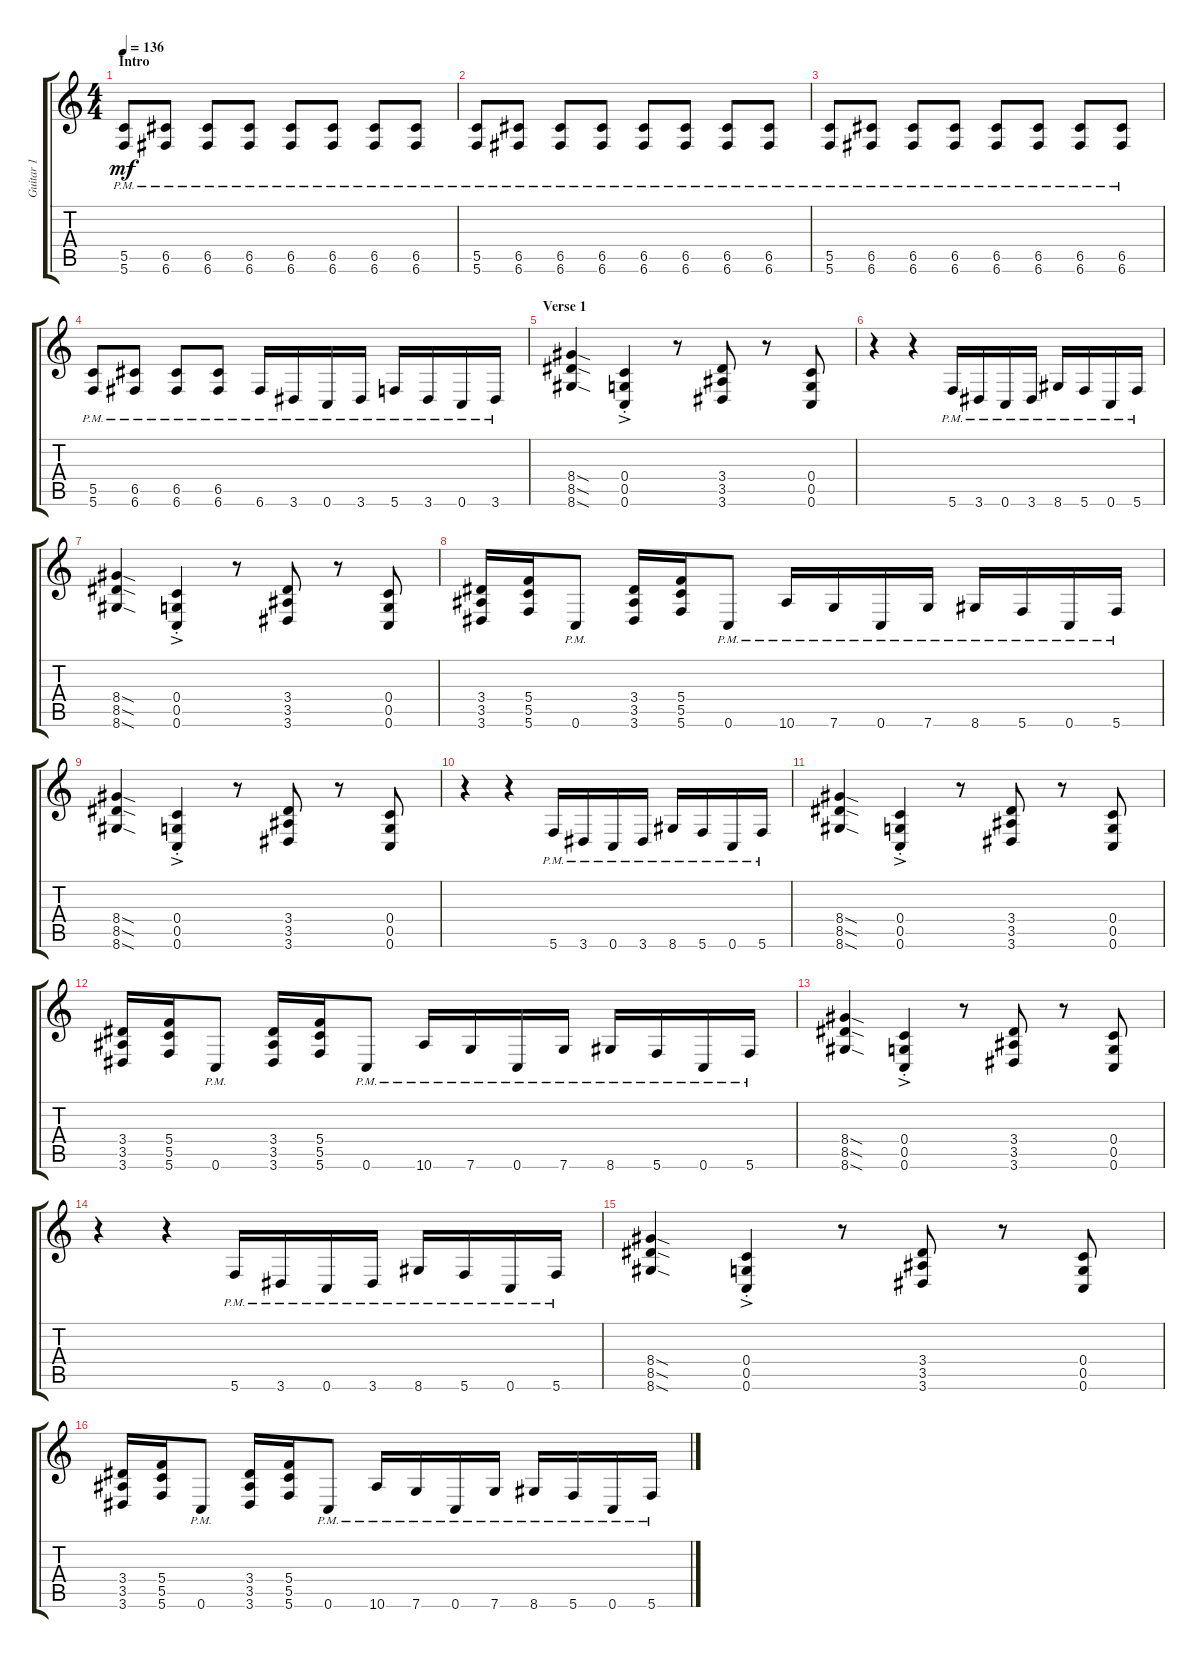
\track ("Guitar 1" "Guitar 1") {instrument distortionguitar}
\staff {score tabs}
\tuning (D4 A3 F3 C3 G2 C2) {hide}
\ts (4 4)
\section ("" "Intro")
\tempo 136
\clef g2
\ks c
(5.5{pm} 5.6{pm}).8{dy mf instrument distortionguitar} (6.5{pm} 6.6{pm}).8 (6.5{pm} 6.6{pm}).8 (6.5{pm} 6.6{pm}).8 (6.5{pm} 6.6{pm}).8 (6.5{pm} 6.6{pm}).8 (6.5{pm} 6.6{pm}).8 (6.5{pm} 6.6{pm}).8 |
(5.5{pm} 5.6{pm}).8 (6.5{pm} 6.6{pm}).8 (6.5{pm} 6.6{pm}).8 (6.5{pm} 6.6{pm}).8 (6.5{pm} 6.6{pm}).8 (6.5{pm} 6.6{pm}).8 (6.5{pm} 6.6{pm}).8 (6.5{pm} 6.6{pm}).8 |
(5.5{pm} 5.6{pm}).8 (6.5{pm} 6.6{pm}).8 (6.5{pm} 6.6{pm}).8 (6.5{pm} 6.6{pm}).8 (6.5{pm} 6.6{pm}).8 (6.5{pm} 6.6{pm}).8 (6.5{pm} 6.6{pm}).8 (6.5{pm} 6.6{pm}).8 |
(5.5{pm} 5.6{pm}).8 (6.5{pm} 6.6{pm}).8 (6.5{pm} 6.6{pm}).8 (6.5{pm} 6.6{pm}).8 6.6{pm}.16 3.6{pm}.16 0.6{pm}.16 3.6{pm}.16 5.6{pm}.16 3.6{pm}.16 0.6{pm}.16 3.6{pm}.16 |
\section ("" "Verse 1")
(8.4{sod} 8.5{sod} 8.6{sod}).4 (0.4{ac st} 0.5{ac st} 0.6{ac st}).4 r.8 (3.4 3.5 3.6).8 r.8 (0.4 0.5 0.6).8 |
r.4 r.4 5.6{pm}.16 3.6{pm}.16 0.6{pm}.16 3.6{pm}.16 8.6{pm}.16 5.6{pm}.16 0.6{pm}.16 5.6{pm}.16 |
(8.4{sod} 8.5{sod} 8.6{sod}).4 (0.4{ac st} 0.5{ac st} 0.6{ac st}).4 r.8 (3.4 3.5 3.6).8 r.8 (0.4 0.5 0.6).8 |
(3.4 3.5 3.6).16 (5.4 5.5 5.6).16 0.6{pm}.8 (3.4 3.5 3.6).16 (5.4 5.5 5.6).16 0.6{pm}.8 10.6{pm}.16 7.6{pm}.16 0.6{pm}.16 7.6{pm}.16 8.6{pm}.16 5.6{pm}.16 0.6{pm}.16 5.6{pm}.16 |
(8.4{sod} 8.5{sod} 8.6{sod}).4 (0.4{ac st} 0.5{ac st} 0.6{ac st}).4 r.8 (3.4 3.5 3.6).8 r.8 (0.4 0.5 0.6).8 |
r.4 r.4 5.6{pm}.16 3.6{pm}.16 0.6{pm}.16 3.6{pm}.16 8.6{pm}.16 5.6{pm}.16 0.6{pm}.16 5.6{pm}.16 |
(8.4{sod} 8.5{sod} 8.6{sod}).4 (0.4{ac st} 0.5{ac st} 0.6{ac st}).4 r.8 (3.4 3.5 3.6).8 r.8 (0.4 0.5 0.6).8 |
(3.4 3.5 3.6).16 (5.4 5.5 5.6).16 0.6{pm}.8 (3.4 3.5 3.6).16 (5.4 5.5 5.6).16 0.6{pm}.8 10.6{pm}.16 7.6{pm}.16 0.6{pm}.16 7.6{pm}.16 8.6{pm}.16 5.6{pm}.16 0.6{pm}.16 5.6{pm}.16 |
(8.4{sod} 8.5{sod} 8.6{sod}).4 (0.4{ac st} 0.5{ac st} 0.6{ac st}).4 r.8 (3.4 3.5 3.6).8 r.8 (0.4 0.5 0.6).8 |
r.4 r.4 5.6{pm}.16 3.6{pm}.16 0.6{pm}.16 3.6{pm}.16 8.6{pm}.16 5.6{pm}.16 0.6{pm}.16 5.6{pm}.16 |
(8.4{sod} 8.5{sod} 8.6{sod}).4 (0.4{ac st} 0.5{ac st} 0.6{ac st}).4 r.8 (3.4 3.5 3.6).8 r.8 (0.4 0.5 0.6).8 |
(3.4 3.5 3.6).16 (5.4 5.5 5.6).16 0.6{pm}.8 (3.4 3.5 3.6).16 (5.4 5.5 5.6).16 0.6{pm}.8 10.6{pm}.16 7.6{pm}.16 0.6{pm}.16 7.6{pm}.16 8.6{pm}.16 5.6{pm}.16 0.6{pm}.16 5.6{pm}.16
